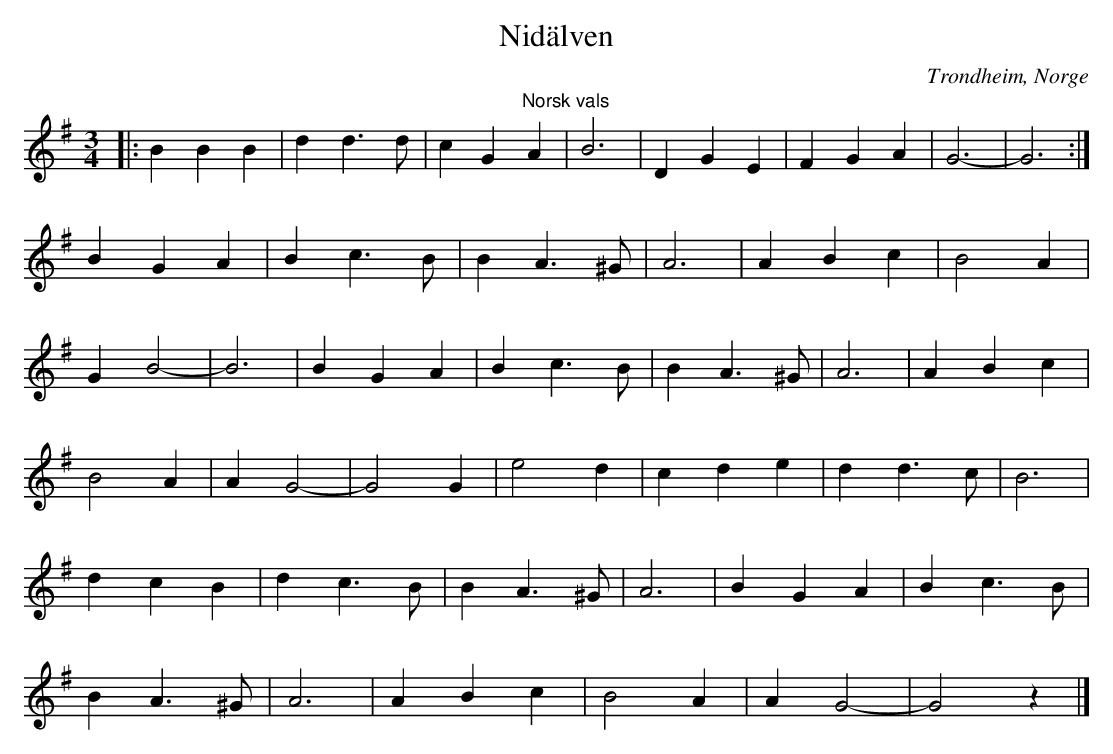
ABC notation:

X:1
T:Nidälven
O:Trondheim, Norge
L:1/4
M:3/4
K:G
|: B B B | d d3/2 d/ | c G"^Norsk vals" A | B3 | D G E | F G A | G3- | G3 :|
B G A | B c3/2 B/ | B A3/2 ^G/ | A3 | A B c | B2 A |
G B2- | B3 | B G A | B c3/2 B/ | B A3/2 ^G/ | A3 | A B c |
B2 A | A G2- | G2 G | e2 d | c d e | d d3/2 c/ | B3 |
d c B | d c3/2 B/ | B A3/2 ^G/ | A3 | B G A | B c3/2 B/ |
 B A3/2 ^G/ | A3 | A B c | B2 A | A G2- | G2 z |]
